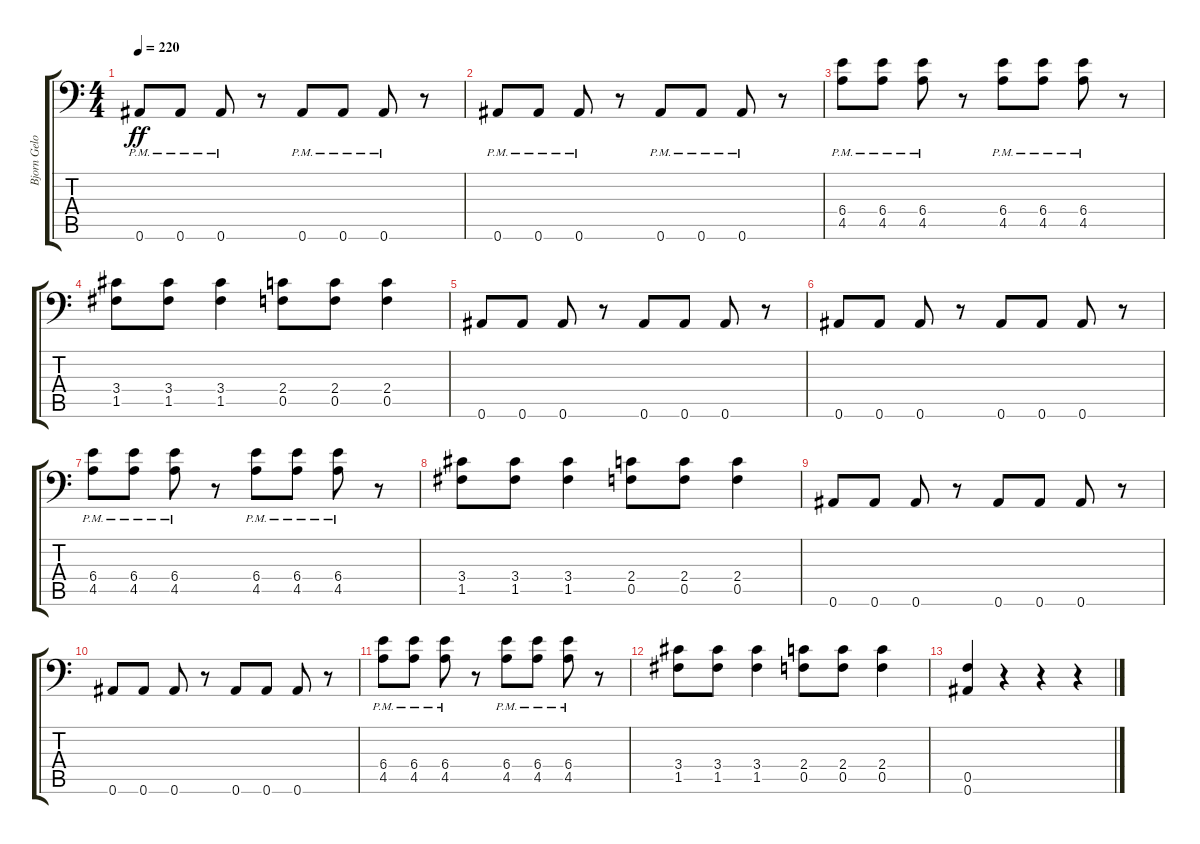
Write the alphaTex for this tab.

\track ("Bjorn Gelotte" "Bjorn Gelo") {instrument distortionguitar}
\staff {score tabs}
\tuning (C4 G3 Eb3 Bb2 F2 Bb1) {hide}
\ts (4 4)
\tempo 220
\clef f4
\ks c
0.6{pm}.8{dy ff} 0.6{pm}.8 0.6{pm}.8 r.8 0.6{pm}.8 0.6{pm}.8 0.6{pm}.8 r.8 |
0.6{pm}.8 0.6{pm}.8 0.6{pm}.8 r.8 0.6{pm}.8 0.6{pm}.8 0.6{pm}.8 r.8 |
(6.4{pm} 4.5{pm}).8 (6.4{pm} 4.5{pm}).8 (6.4{pm} 4.5{pm}).8 r.8 (6.4{pm} 4.5{pm}).8 (6.4{pm} 4.5{pm}).8 (6.4{pm} 4.5{pm}).8 r.8 |
(3.4 1.5).8 (3.4 1.5).8 (3.4 1.5).4 (2.4 0.5).8 (2.4 0.5).8 (2.4 0.5).4 |
0.6.8 0.6.8 0.6.8 r.8 0.6.8 0.6.8 0.6.8 r.8 |
0.6.8 0.6.8 0.6.8 r.8 0.6.8 0.6.8 0.6.8 r.8 |
(6.4{pm} 4.5{pm}).8 (6.4{pm} 4.5{pm}).8 (6.4{pm} 4.5{pm}).8 r.8 (6.4{pm} 4.5{pm}).8 (6.4{pm} 4.5{pm}).8 (6.4{pm} 4.5{pm}).8 r.8 |
(3.4 1.5).8 (3.4 1.5).8 (3.4 1.5).4 (2.4 0.5).8 (2.4 0.5).8 (2.4 0.5).4 |
0.6.8 0.6.8 0.6.8 r.8 0.6.8 0.6.8 0.6.8 r.8 |
0.6.8 0.6.8 0.6.8 r.8 0.6.8 0.6.8 0.6.8 r.8 |
(6.4{pm} 4.5{pm}).8 (6.4{pm} 4.5{pm}).8 (6.4{pm} 4.5{pm}).8 r.8 (6.4{pm} 4.5{pm}).8 (6.4{pm} 4.5{pm}).8 (6.4{pm} 4.5{pm}).8 r.8 |
(3.4 1.5).8 (3.4 1.5).8 (3.4 1.5).4 (2.4 0.5).8 (2.4 0.5).8 (2.4 0.5).4 |
(0.5 0.6).4 r.4 r.4 r.4
